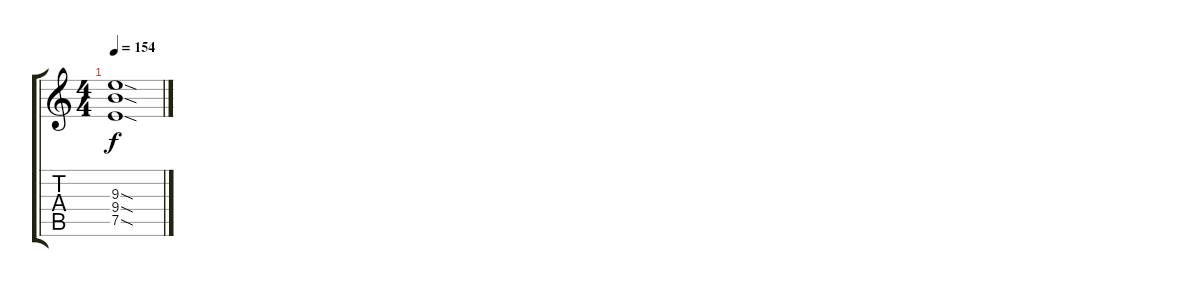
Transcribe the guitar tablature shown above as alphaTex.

\track "" {instrument distortionguitar}
\staff {score tabs}
\tuning (E4 B3 G3 D3 A2 E2) {hide}
\ts (4 4)
\tempo 154
\clef g2
\ks c
(9.3{sod} 9.4{sod} 7.5{sod}).1{dy f}
